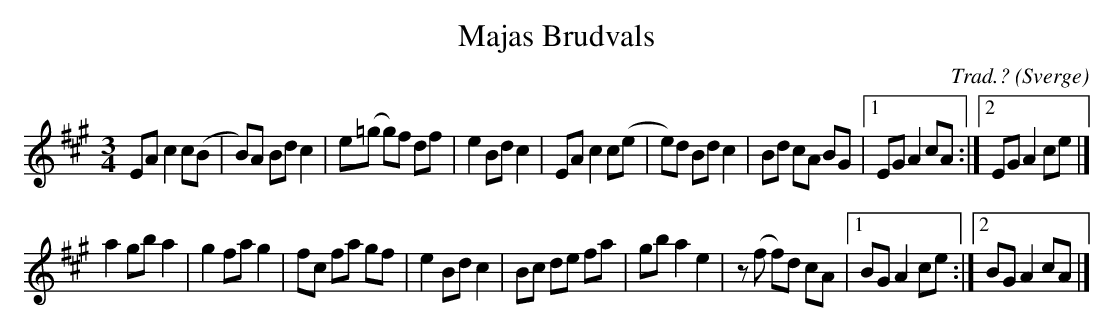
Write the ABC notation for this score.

X:1
T:Majas Brudvals
C:Trad.?
O:Sverge
L:1/8
M:3/4
K:A
EA c2 c(B | B)A Bd c2 | e(=g g)f df | e2 Bd c2 | EA c2 c(e | e)d Bd c2 | Bd cA BG |1 EG A2 cA :|2 EG A2 ce|]
a2 gb a2 | g2 fa g2 | fc fa gf | e2 Bd c2 | Bc de fa | gb a2 e2 | z (f f)d cA |1 BG A2 ce :|2 BG A2 cA |]
